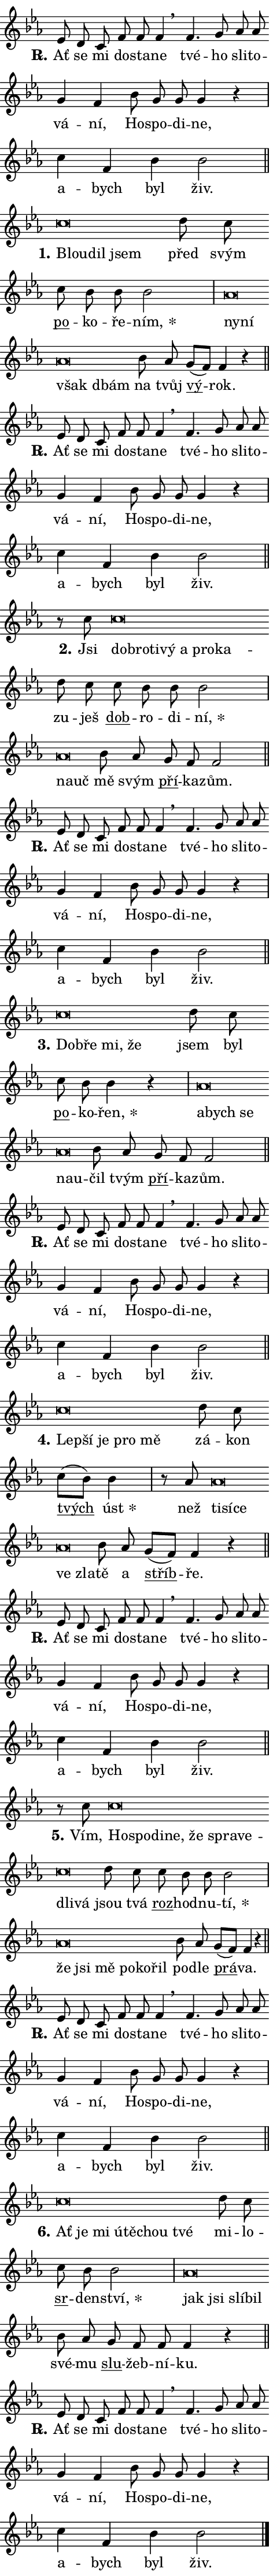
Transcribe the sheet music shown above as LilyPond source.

\version "2.24.0"
\header { tagline = "" }
\paper {
  indent = 0\cm
  top-margin = 0\cm
  right-margin = 0.13\cm % to fit lyric hyphens
  bottom-margin = 0\cm
  left-margin = 0\cm
  paper-width = 8\cm
  page-breaking = #ly:one-page-breaking
  system-system-spacing.basic-distance = #11
  score-system-spacing.basic-distance = #11
  ragged-last = ##f
}


%% Author: Thomas Morley
%% https://lists.gnu.org/archive/html/lilypond-user/2020-05/msg00002.html
#(define (line-position grob)
"Returns position of @var[grob} in current system:
   @code{'start}, if at first time-step
   @code{'end}, if at last time-step
   @code{'middle} otherwise
"
  (let* ((col (ly:item-get-column grob))
         (ln (ly:grob-object col 'left-neighbor))
         (rn (ly:grob-object col 'right-neighbor))
         (col-to-check-left (if (ly:grob? ln) ln col))
         (col-to-check-right (if (ly:grob? rn) rn col))
         (break-dir-left
           (and
             (ly:grob-property col-to-check-left 'non-musical #f)
             (ly:item-break-dir col-to-check-left)))
         (break-dir-right
           (and
             (ly:grob-property col-to-check-right 'non-musical #f)
             (ly:item-break-dir col-to-check-right))))
        (cond ((eqv? 1 break-dir-left) 'start)
              ((eqv? -1 break-dir-right) 'end)
              (else 'middle))))

#(define (tranparent-at-line-position vctor)
  (lambda (grob)
  "Relying on @code{line-position} select the relevant enry from @var{vctor}.
Used to determine transparency,"
    (case (line-position grob)
      ((end) (not (vector-ref vctor 0)))
      ((middle) (not (vector-ref vctor 1)))
      ((start) (not (vector-ref vctor 2))))))

noteHeadBreakVisibility =
#(define-music-function (break-visibility)(vector?)
"Makes @code{NoteHead}s transparent relying on @var{break-visibility}"
#{
  \override NoteHead.transparent =
    #(tranparent-at-line-position break-visibility)
#})

#(define delete-ledgers-for-transparent-note-heads
  (lambda (grob)
    "Reads whether a @code{NoteHead} is transparent.
If so this @code{NoteHead} is removed from @code{'note-heads} from
@var{grob}, which is supposed to be @code{LedgerLineSpanner}.
As a result ledgers are not printed for this @code{NoteHead}"
    (let* ((nhds-array (ly:grob-object grob 'note-heads))
           (nhds-list
             (if (ly:grob-array? nhds-array)
                 (ly:grob-array->list nhds-array)
                 '()))
           ;; Relies on the transparent-property being done before
           ;; Staff.LedgerLineSpanner.after-line-breaking is executed.
           ;; This is fragile ...
           (to-keep
             (remove
               (lambda (nhd)
                 (ly:grob-property nhd 'transparent #f))
               nhds-list)))
      ;; TODO find a better method to iterate over grob-arrays, similiar
      ;; to filter/remove etc for lists
      ;; For now rebuilt from scratch
      (set! (ly:grob-object grob 'note-heads)  '())
      (for-each
        (lambda (nhd)
          (ly:pointer-group-interface::add-grob grob 'note-heads nhd))
        to-keep))))

squashNotes = {
  \override NoteHead.X-extent = #'(-0.2 . 0.2)
  \override NoteHead.Y-extent = #'(-0.75 . 0)
  \override NoteHead.stencil =
    #(lambda (grob)
       (let ((pos (ly:grob-property grob 'staff-position)))
         (begin
           (if (< pos -7) (display "ERROR: Lower brevis then expected\n") (display ""))
           (if (<= pos -6) ly:text-interface::print ly:note-head::print))))
}
unSquashNotes = {
  \revert NoteHead.X-extent
  \revert NoteHead.Y-extent
  \revert NoteHead.stencil
}

hideNotes = \noteHeadBreakVisibility #begin-of-line-visible
unHideNotes = \noteHeadBreakVisibility #all-visible

% work-around for resetting accidentals
% https://lilypond.org/doc/v2.23/Documentation/notation/displaying-rhythms#unmetered-music
cadenzaMeasure = {
  \cadenzaOff
  \partial 1024 s1024
  \cadenzaOn
}

#(define-markup-command (accent layout props text) (markup?)
  "Underline accented syllable"
  (interpret-markup layout props
    #{\markup \override #'(offset . 4.3) \underline { #text }#}))

responsum = \markup \concat {
  "R" \hspace #-1.05 \path #0.1 #'((moveto 0 0.07) (lineto 0.9 0.8)) \hspace #0.05 "."
}

spaceSize = #0.6828661417322834 % exact space size for TeX Gyre Schola

\layout {
  \context {
    \Staff
    \remove "Time_signature_engraver"
    \override LedgerLineSpanner.after-line-breaking = #delete-ledgers-for-transparent-note-heads
  }
  \context {
    \Lyrics {
      \override LyricSpace.minimum-distance = \spaceSize
      \override LyricText.font-name = #"TeX Gyre Schola"
      \override LyricText.font-size = 1
      \override StanzaNumber.font-name = #"TeX Gyre Schola Bold"
      \override StanzaNumber.font-size = 1
    }
  }
  \context {
    \Score 
    \override NoteHead.text =
      #(lambda (grob) 
        (let ((pos (ly:grob-property grob 'staff-position)))
          #{\markup {
            \combine
              \halign #-0.55 \raise #(if (= pos -6) 0 0.5) \override #'(thickness . 2) \draw-line #'(3.2 . 0)
              \musicglyph "noteheads.sM1"
          }#}))
  }
}

% magnetic-lyrics.ily
%
%   written by
%     Jean Abou Samra <jean@abou-samra.fr>
%     Werner Lemberg <wl@gnu.org>
%
%   adapted by
%     Jiri Hon <jiri.hon@gmail.com>
%
% Version 2022-Apr-15

% https://www.mail-archive.com/lilypond-user@gnu.org/msg149350.html

#(define (Left_hyphen_pointer_engraver context)
   "Collect syllable-hyphen-syllable occurrences in lyrics and store
them in properties.  This engraver only looks to the left.  For
example, if the lyrics input is @code{foo -- bar}, it does the
following.

@itemize @bullet
@item
Set the @code{text} property of the @code{LyricHyphen} grob between
@q{foo} and @q{bar} to @code{foo}.

@item
Set the @code{left-hyphen} property of the @code{LyricText} grob with
text @q{foo} to the @code{LyricHyphen} grob between @q{foo} and
@q{bar}.
@end itemize

Use this auxiliary engraver in combination with the
@code{lyric-@/text::@/apply-@/magnetic-@/offset!} hook."
   (let ((hyphen #f)
         (text #f))
     (make-engraver
      (acknowledgers
       ((lyric-syllable-interface engraver grob source-engraver)
        (set! text grob)))
      (end-acknowledgers
       ((lyric-hyphen-interface engraver grob source-engraver)
        ;(when (not (grob::has-interface grob 'lyric-space-interface))
          (set! hyphen grob)));)
      ((stop-translation-timestep engraver)
       (when (and text hyphen)
         (ly:grob-set-object! text 'left-hyphen hyphen))
       (set! text #f)
       (set! hyphen #f)))))

#(define (lyric-text::apply-magnetic-offset! grob)
   "If the space between two syllables is less than the value in
property @code{LyricText@/.details@/.squash-threshold}, move the right
syllable to the left so that it gets concatenated with the left
syllable.

Use this function as a hook for
@code{LyricText@/.after-@/line-@/breaking} if the
@code{Left_@/hyphen_@/pointer_@/engraver} is active."
   (let ((hyphen (ly:grob-object grob 'left-hyphen #f)))
     (when hyphen
       (let ((left-text (ly:spanner-bound hyphen LEFT)))
         (when (grob::has-interface left-text 'lyric-syllable-interface)
           (let* ((common (ly:grob-common-refpoint grob left-text X))
                  (this-x-ext (ly:grob-extent grob common X))
                  (left-x-ext
                   (begin
                     ;; Trigger magnetism for left-text.
                     (ly:grob-property left-text 'after-line-breaking)
                     (ly:grob-extent left-text common X)))
                  ;; `delta` is the gap width between two syllables.
                  (delta (- (interval-start this-x-ext)
                            (interval-end left-x-ext)))
                  (details (ly:grob-property grob 'details))
                  (threshold (assoc-get 'squash-threshold details 0.2)))
             (when (< delta threshold)
               (let* (;; We have to manipulate the input text so that
                      ;; ligatures crossing syllable boundaries are not
                      ;; disabled.  For languages based on the Latin
                      ;; script this is essentially a beautification.
                      ;; However, for non-Western scripts it can be a
                      ;; necessity.
                      (lt (ly:grob-property left-text 'text))
                      (rt (ly:grob-property grob 'text))
                      (is-space (grob::has-interface hyphen 'lyric-space-interface))
                      (space (if is-space " " ""))
                      (extra-delta (if is-space spaceSize 0))
                      ;; Append new syllable.
                      (ltrt-space (if (and (string? lt) (string? rt))
                                (string-append lt space rt)
                                (make-concat-markup (list lt space rt))))
                      ;; Right-align `ltrt` to the right side.
                      (ltrt-space-markup (grob-interpret-markup
                               grob
                               (make-translate-markup
                                (cons (interval-length this-x-ext) 0)
                                (make-right-align-markup ltrt-space)))))
                 (begin
                   ;; Don't print `left-text`.
                   (ly:grob-set-property! left-text 'stencil #f)
                   ;; Set text and stencil (which holds all collected
                   ;; syllables so far) and shift it to the left.
                   (ly:grob-set-property! grob 'text ltrt-space)
                   (ly:grob-set-property! grob 'stencil ltrt-space-markup)
                   (ly:grob-translate-axis! grob (- (- delta extra-delta)) X))))))))))


#(define (lyric-hyphen::displace-bounds-first grob)
   ;; Make very sure this callback isn't triggered too early.
   (let ((left (ly:spanner-bound grob LEFT))
         (right (ly:spanner-bound grob RIGHT)))
     (ly:grob-property left 'after-line-breaking)
     (ly:grob-property right 'after-line-breaking)
     (ly:lyric-hyphen::print grob)))

squashThreshold = #0.4

\layout {
  \context {
    \Lyrics
    \consists #Left_hyphen_pointer_engraver
    \override LyricText.after-line-breaking =
      #lyric-text::apply-magnetic-offset!
    \override LyricHyphen.stencil = #lyric-hyphen::displace-bounds-first
    \override LyricText.details.squash-threshold = \squashThreshold
    \override LyricHyphen.minimum-distance = 0
    \override LyricHyphen.minimum-length = \squashThreshold
  }
}

squashText = \override LyricText.details.squash-threshold = 9999
unSquashText = \override LyricText.details.squash-threshold = \squashThreshold

leftText = \override LyricText.self-alignment-X = #LEFT
unLeftText = \revert LyricText.self-alignment-X

starOffset = #(lambda (grob) 
                (let ((x_offset (ly:self-alignment-interface::aligned-on-x-parent grob)))
                  (if (= x_offset 0) 0 (+ x_offset 1.2))))

star = #(define-music-function (syllable)(string?)
"Append star separator at the end of a syllable"
#{
  \once \override LyricText.X-offset = #starOffset
  \lyricmode { \markup {
    #syllable
    \override #'((font-name . "TeX Gyre Schola Bold")) \hspace #0.2 \lower #0.65 \larger "*"
  } }
#})

starAccent = #(define-music-function (syllable)(string?)
"Append star separator at the end of a syllable and make accent"
#{
  \once \override LyricText.X-offset = #starOffset
  \lyricmode { \markup {
    \accent #syllable
    \override #'((font-name . "TeX Gyre Schola Bold")) \hspace #0.2 \lower #0.65 \larger "*"
  } }
#})

breath = #(define-music-function (syllable)(string?)
"Append breathing indicator at the end of a syllable"
#{
  \lyricmode { \markup { #syllable "+" } }
#})

optionalBreath = #(define-music-function (syllable)(string?)
"Append optional breathing indicator at the end of a syllable"
#{
  \lyricmode { \markup { #syllable "(+)" } }
#})


\score {
    <<
        \new Voice = "melody" { \cadenzaOn \key es \major \relative { es'8 d c f f f4 \breathe \bar "" f4. g8 \bar "" as as \bar "" g4 f \bar "" bes8 g g g4 r \cadenzaMeasure \bar "|" c f, bes bes2 \cadenzaMeasure \bar "||" \break } }
        \new Lyrics \lyricsto "melody" { \lyricmode { \set stanza = \responsum
Ať se mi do -- sta -- ne tvé -- ho sli -- to -- vá -- ní, Ho -- spo -- di -- ne, a -- bych byl živ. } }
    >>
    \layout {}
}

\score {
    <<
        \new Voice = "melody" { \cadenzaOn \key es \major \relative { \squashNotes c''\breve*1/16 \hideNotes \breve*1/16 \breve*1/16 \bar "" \unHideNotes \unSquashNotes d8 c \bar "" c bes bes bes2 \cadenzaMeasure \bar "|" \squashNotes as\breve*1/16 \hideNotes \breve*1/16 \bar "" \breve*1/16 \breve*1/16 \bar "" \unHideNotes \unSquashNotes bes8 as \bar "" g[( f)] f4 r \cadenzaMeasure \bar "||" \break } }
        \new Lyrics \lyricsto "melody" { \lyricmode { \set stanza = "1."
\leftText Blou -- \squashText dil jsem \unLeftText \unSquashText před svým \markup \accent po -- ko -- ře -- \star ním, \leftText ny -- \squashText ní však dbám \unLeftText \unSquashText na tvůj \markup \accent vý -- rok. } }
    >>
    \layout {}
}

\score {
    <<
        \new Voice = "melody" { \cadenzaOn \key es \major \relative { es'8 d c f f f4 \breathe \bar "" f4. g8 \bar "" as as \bar "" g4 f \bar "" bes8 g g g4 r \cadenzaMeasure \bar "|" c f, bes bes2 \cadenzaMeasure \bar "||" \break } }
        \new Lyrics \lyricsto "melody" { \lyricmode { \set stanza = \responsum
Ať se mi do -- sta -- ne tvé -- ho sli -- to -- vá -- ní, Ho -- spo -- di -- ne, a -- bych byl živ. } }
    >>
    \layout {}
}

\score {
    <<
        \new Voice = "melody" { \cadenzaOn \key es \major \relative { r8 c''8 \squashNotes c\breve*1/16 \hideNotes \breve*1/16 \bar "" \breve*1/16 \bar "" \breve*1/16 \bar "" \breve*1/16 \bar "" \breve*1/16 \breve*1/16 \bar "" \unHideNotes \unSquashNotes d8 c \bar "" c bes bes bes2 \cadenzaMeasure \bar "|" \squashNotes as\breve*1/16 \hideNotes \breve*1/16 \bar "" \unHideNotes \unSquashNotes bes8 as \bar "" g f f2 \cadenzaMeasure \bar "||" \break } }
        \new Lyrics \lyricsto "melody" { \lyricmode { \set stanza = "2."
Jsi \leftText dob -- \squashText ro -- ti -- vý a pro -- ka -- \unLeftText \unSquashText zu -- ješ \markup \accent dob -- ro -- di -- \star ní, \leftText na -- \squashText uč \unLeftText \unSquashText mě svým \markup \accent pří -- ka -- zům. } }
    >>
    \layout {}
}

\score {
    <<
        \new Voice = "melody" { \cadenzaOn \key es \major \relative { es'8 d c f f f4 \breathe \bar "" f4. g8 \bar "" as as \bar "" g4 f \bar "" bes8 g g g4 r \cadenzaMeasure \bar "|" c f, bes bes2 \cadenzaMeasure \bar "||" \break } }
        \new Lyrics \lyricsto "melody" { \lyricmode { \set stanza = \responsum
Ať se mi do -- sta -- ne tvé -- ho sli -- to -- vá -- ní, Ho -- spo -- di -- ne, a -- bych byl živ. } }
    >>
    \layout {}
}

\score {
    <<
        \new Voice = "melody" { \cadenzaOn \key es \major \relative { \squashNotes c''\breve*1/16 \hideNotes \breve*1/16 \bar "" \breve*1/16 \breve*1/16 \bar "" \unHideNotes \unSquashNotes d8 c \bar "" c bes bes4 r \cadenzaMeasure \bar "|" \squashNotes as\breve*1/16 \hideNotes \breve*1/16 \bar "" \breve*1/16 \bar "" \breve*1/16 \breve*1/16 \bar "" \unHideNotes \unSquashNotes bes8 as \bar "" g f f2 \cadenzaMeasure \bar "||" \break } }
        \new Lyrics \lyricsto "melody" { \lyricmode { \set stanza = "3."
\leftText Dob -- \squashText ře mi, že \unLeftText \unSquashText jsem byl \markup \accent po -- ko -- \star řen, \leftText a -- \squashText bych se na -- u -- \unLeftText \unSquashText čil tvým \markup \accent pří -- ka -- zům. } }
    >>
    \layout {}
}

\score {
    <<
        \new Voice = "melody" { \cadenzaOn \key es \major \relative { es'8 d c f f f4 \breathe \bar "" f4. g8 \bar "" as as \bar "" g4 f \bar "" bes8 g g g4 r \cadenzaMeasure \bar "|" c f, bes bes2 \cadenzaMeasure \bar "||" \break } }
        \new Lyrics \lyricsto "melody" { \lyricmode { \set stanza = \responsum
Ať se mi do -- sta -- ne tvé -- ho sli -- to -- vá -- ní, Ho -- spo -- di -- ne, a -- bych byl živ. } }
    >>
    \layout {}
}

\score {
    <<
        \new Voice = "melody" { \cadenzaOn \key es \major \relative { \squashNotes c''\breve*1/16 \hideNotes \breve*1/16 \bar "" \breve*1/16 \bar "" \breve*1/16 \breve*1/16 \bar "" \unHideNotes \unSquashNotes d8 c \bar "" c[( bes)] bes4 \cadenzaMeasure \bar "|" r8 as8 \squashNotes as\breve*1/16 \hideNotes \breve*1/16 \bar "" \breve*1/16 \bar "" \breve*1/16 \breve*1/16 \bar "" \unHideNotes \unSquashNotes bes8 as \bar "" g[( f)] f4 r \cadenzaMeasure \bar "||" \break } }
        \new Lyrics \lyricsto "melody" { \lyricmode { \set stanza = "4."
\leftText Lep -- \squashText ší je pro mě \unLeftText \unSquashText zá -- kon \markup \accent tvých \star úst než \leftText ti -- \squashText sí -- ce ve zla -- \unLeftText \unSquashText tě a \markup \accent stříb -- ře. } }
    >>
    \layout {}
}

\score {
    <<
        \new Voice = "melody" { \cadenzaOn \key es \major \relative { es'8 d c f f f4 \breathe \bar "" f4. g8 \bar "" as as \bar "" g4 f \bar "" bes8 g g g4 r \cadenzaMeasure \bar "|" c f, bes bes2 \cadenzaMeasure \bar "||" \break } }
        \new Lyrics \lyricsto "melody" { \lyricmode { \set stanza = \responsum
Ať se mi do -- sta -- ne tvé -- ho sli -- to -- vá -- ní, Ho -- spo -- di -- ne, a -- bych byl živ. } }
    >>
    \layout {}
}

\score {
    <<
        \new Voice = "melody" { \cadenzaOn \key es \major \relative { r8 c''8 \squashNotes c\breve*1/16 \hideNotes \breve*1/16 \bar "" \breve*1/16 \bar "" \breve*1/16 \bar "" \breve*1/16 \bar "" \breve*1/16 \bar "" \breve*1/16 \bar "" \breve*1/16 \breve*1/16 \bar "" \unHideNotes \unSquashNotes d8 c \bar "" c bes bes bes2 \cadenzaMeasure \bar "|" \squashNotes as\breve*1/16 \hideNotes \breve*1/16 \bar "" \breve*1/16 \bar "" \breve*1/16 \bar "" \breve*1/16 \breve*1/16 \bar "" \unHideNotes \unSquashNotes bes8 as \bar "" g[( f)] f4 r \cadenzaMeasure \bar "||" \break } }
        \new Lyrics \lyricsto "melody" { \lyricmode { \set stanza = "5."
Vím, \leftText Ho -- \squashText spo -- di -- ne, že spra -- ve -- dli -- vá \unLeftText \unSquashText jsou tvá \markup \accent roz -- hod -- nu -- \star tí, \leftText že \squashText jsi mě po -- ko -- řil \unLeftText \unSquashText po -- dle \markup \accent prá -- va. } }
    >>
    \layout {}
}

\score {
    <<
        \new Voice = "melody" { \cadenzaOn \key es \major \relative { es'8 d c f f f4 \breathe \bar "" f4. g8 \bar "" as as \bar "" g4 f \bar "" bes8 g g g4 r \cadenzaMeasure \bar "|" c f, bes bes2 \cadenzaMeasure \bar "||" \break } }
        \new Lyrics \lyricsto "melody" { \lyricmode { \set stanza = \responsum
Ať se mi do -- sta -- ne tvé -- ho sli -- to -- vá -- ní, Ho -- spo -- di -- ne, a -- bych byl živ. } }
    >>
    \layout {}
}

\score {
    <<
        \new Voice = "melody" { \cadenzaOn \key es \major \relative { \squashNotes c''\breve*1/16 \hideNotes \breve*1/16 \bar "" \breve*1/16 \bar "" \breve*1/16 \bar "" \breve*1/16 \bar "" \breve*1/16 \breve*1/16 \bar "" \unHideNotes \unSquashNotes d8 c \bar "" c bes bes2 \cadenzaMeasure \bar "|" \squashNotes as\breve*1/16 \hideNotes \breve*1/16 \bar "" \breve*1/16 \breve*1/16 \bar "" \unHideNotes \unSquashNotes bes8 as \bar "" g f f f4 r \cadenzaMeasure \bar "||" \break } }
        \new Lyrics \lyricsto "melody" { \lyricmode { \set stanza = "6."
\leftText Ať \squashText je mi ú -- tě -- chou tvé \unLeftText \unSquashText mi -- lo -- \markup \accent sr -- den -- \star ství, \leftText jak \squashText jsi slí -- bil \unLeftText \unSquashText své -- mu \markup \accent slu -- žeb -- ní -- ku. } }
    >>
    \layout {}
}

\score {
    <<
        \new Voice = "melody" { \cadenzaOn \key es \major \relative { es'8 d c f f f4 \breathe \bar "" f4. g8 \bar "" as as \bar "" g4 f \bar "" bes8 g g g4 r \cadenzaMeasure \bar "|" c f, bes bes2 \cadenzaMeasure \bar "||" \break } \bar "|." }
        \new Lyrics \lyricsto "melody" { \lyricmode { \set stanza = \responsum
Ať se mi do -- sta -- ne tvé -- ho sli -- to -- vá -- ní, Ho -- spo -- di -- ne, a -- bych byl živ. } }
    >>
    \layout {}
}
